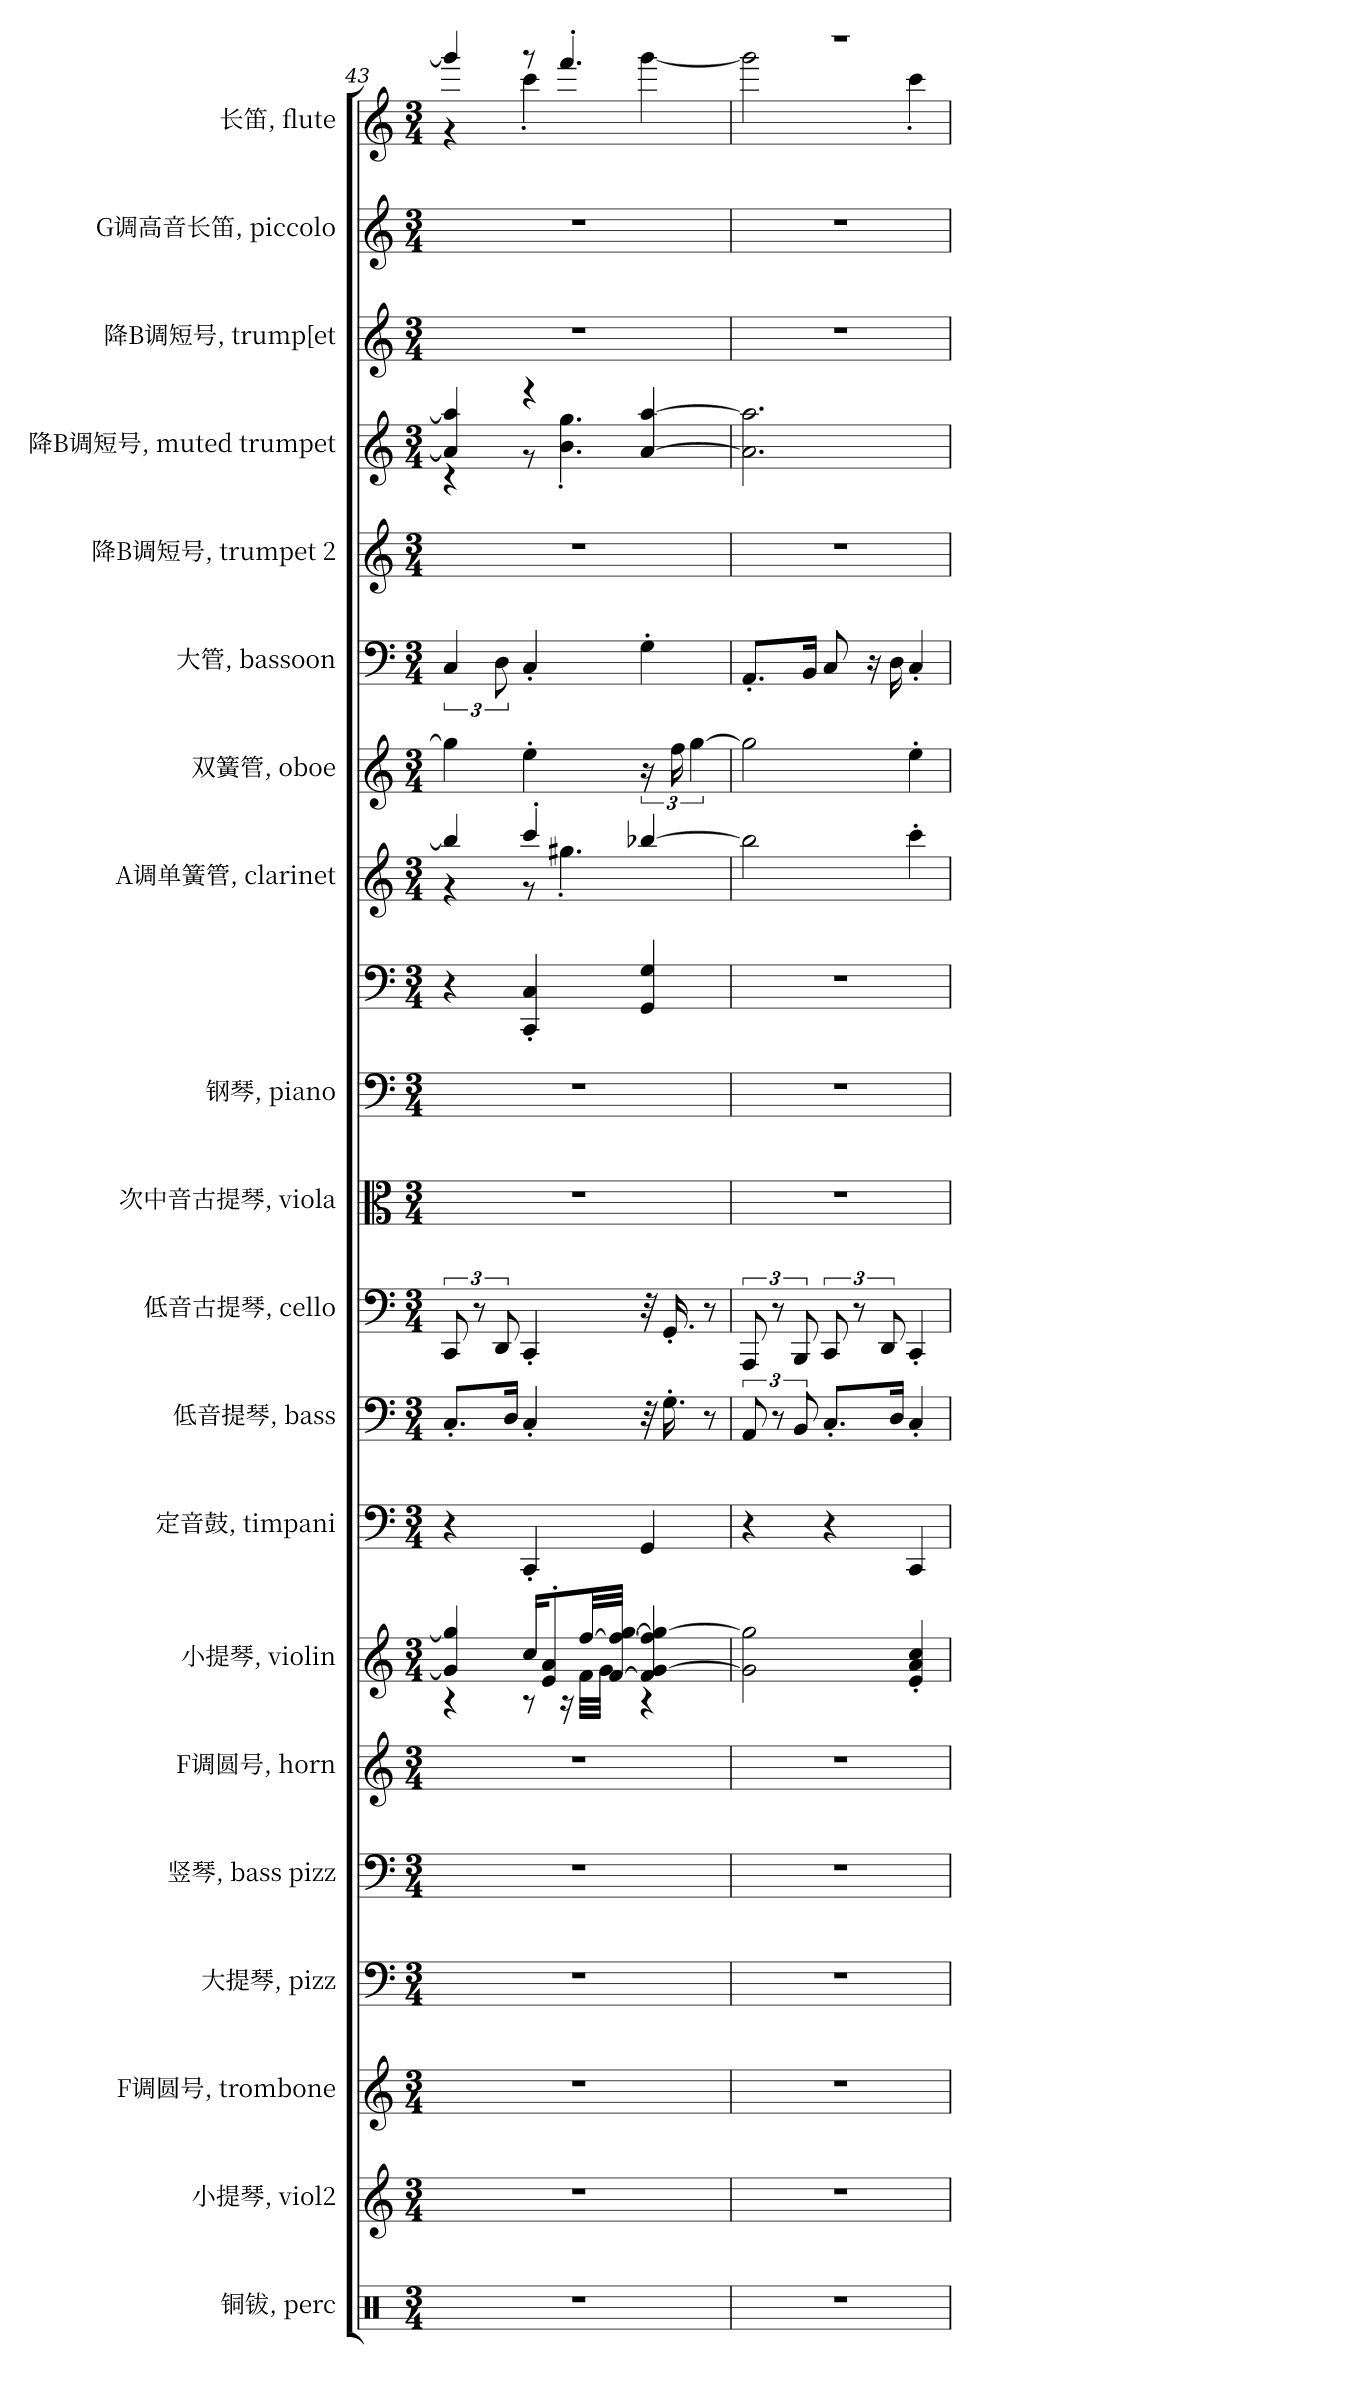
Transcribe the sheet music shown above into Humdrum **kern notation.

**kern	**kern	**kern	**kern	**kern	**kern	**kern	**kern	**kern	**kern	**kern	**kern	**kern	**kern	**kern	**kern	**kern	**kern	**kern	**kern	**kern
*part20	*part19	*part18	*part17	*part16	*part15	*part14	*part13	*part12	*part11	*part10	*part9	*part9	*part8	*part7	*part6	*part5	*part4	*part3	*part2	*part1
*staff21	*staff20	*staff19	*staff18	*staff17	*staff16	*staff15	*staff14	*staff13	*staff12	*staff11	*staff10	*staff9	*staff8	*staff7	*staff6	*staff5	*staff4	*staff3	*staff2	*staff1
*I"铜钹, perc	*I"小提琴, viol2	*I"F调圆号, trombone	*I"大提琴, pizz	*I"竖琴, bass pizz	*I"F调圆号, horn	*I"小提琴, violin	*I"定音鼓, timpani	*I"低音提琴, bass	*I"低音古提琴, cello	*I"次中音古提琴, viola	*I"钢琴, piano	*	*I"A调单簧管, clarinet	*I"双簧管, oboe	*I"大管, bassoon	*I"降B调短号, trumpet 2	*I"降B调短号, muted trumpet	*I"降B调短号, trump[et	*I"G调高音长笛, piccolo	*I"长笛, flute
*	*	*	*	*	*I'F Hn.	*I'Vln.	*I'Timp.	*	*	*	*I'Pno.	*	*I'A Cl.	*I'Ob.	*I'Bsn.	*	*	*	*	*I'Fl.
*clefX	*clefG2	*clefG2	*clefF4	*clefF4	*clefG2	*clefG2	*clefF4	*clefF4	*clefF4	*clefC3	*clefF4	*clefF4	*clefG2	*clefG2	*clefF4	*clefG2	*clefG2	*clefG2	*clefG2	*clefG2
*	*	*ITrd4c7	*	*	*ITrd4c7	*	*	*ITrd7c12	*	*	*	*	*ITrd2c3	*	*	*ITrd1c2	*ITrd1c2	*ITrd1c2	*ITrd-4c-7	*
*k[]	*k[]	*k[b-]	*k[]	*k[]	*k[b-]	*k[]	*k[]	*k[]	*k[]	*k[]	*k[]	*k[]	*k[f#c#g#]	*k[]	*k[]	*k[b-e-]	*k[b-e-]	*k[b-e-]	*k[f#]	*k[]
*M3/4	*M3/4	*M3/4	*M3/4	*M3/4	*M3/4	*M3/4	*M3/4	*M3/4	*M3/4	*M3/4	*M3/4	*M3/4	*M3/4	*M3/4	*M3/4	*M3/4	*M3/4	*M3/4	*M3/4	*M3/4
=43	=43	=43	=43	=43	=43	=43	=43	=43	=43	=43	=43	=43	=43	=43	=43	=43	=43	=43	=43	=43
*	*	*	*	*	*	*^	*	*	*	*	*	*	*^	*	*	*	*^	*	*	*^
2.r	2.r	2.r	2.r	2.r	2.r	4g/] 4gg/]	4r	4r	8.CC'/L	12CC/	2.r	2.r	4r	4gg/]	4r	4gg\]	6C/	2.r	4g/] 4gg/]	4r	2.r	2.r	4ggg/]	4r
.	.	.	.	.	.	.	.	.	.	12r	.	.	.	.	.	.	.	.	.	.	.	.	.	.
.	.	.	.	.	.	.	.	.	.	12DD/	.	.	.	.	.	.	12D\	.	.	.	.	.	.	.
.	.	.	.	.	.	.	.	.	16DD/Jk	.	.	.	.	.	.	.	.	.	.	.	.	.	.	.
.	.	.	.	.	.	16cc/KL	8r	4CC'/	4CC'/	4CC'/	.	.	4CC/' 4C/'	4aa'/	8r	4ee'\	4C'/	.	4r	8r	.	.	8r	4ccc'\
.	.	.	.	.	.	8e/' 8a/'	.	.	.	.	.	.	.	.	.	.	.	.	.	.	.	.	.	.
.	.	.	.	.	.	.	16r	.	.	.	.	.	.	.	4.ee#X'\	.	.	.	.	4.a\' 4.ff\'	.	.	4.fff'/	.
.	.	.	.	.	.	[32ff/LL	32f\LLL	.	.	.	.	.	.	.	.	.	.	.	.	.	.	.	.	.
.	.	.	.	.	.	[32f/ 32ff/_ [32gg/JJJ	32g\JJJ	.	.	.	.	.	.	.	.	.	.	.	.	.	.	.	.	.
.	.	.	.	.	.	4f/] [4g/ 4ff/] 4gg/_	4r	4GG/	32r	32r	.	.	4GG/ 4G/	[4ggn/	.	24r	4G'\	.	[4g/ [4gg/	.	.	.	.	[4ggg\
.	.	.	.	.	.	.	.	.	16.GG'\	16.GG'/	.	.	.	.	.	.	.	.	.	.	.	.	.	.
.	.	.	.	.	.	.	.	.	.	.	.	.	.	.	.	24ff\	.	.	.	.	.	.	.	.
.	.	.	.	.	.	.	.	.	.	.	.	.	.	.	.	[6gg\	.	.	.	.	.	.	.	.
.	.	.	.	.	.	.	.	.	8r	8r	.	.	.	.	.	.	.	.	.	.	.	.	.	.
*	*	*	*	*	*	*v	*v	*	*	*	*	*	*	*v	*v	*	*	*	*v	*v	*	*	*	*
!!LO:PB:g=z	!!
=44	=44	=44	=44	=44	=44	=44	=44	=44	=44	=44	=44	=44	=44	=44	=44	=44	=44	=44	=44	=44	=44
2.r	2.r	2.r	2.r	2.r	2.r	2g\] 2gg\]	4r	12AAA/	12AAA/	2.r	2.r	2.r	2gg\]	2gg\]	8.AA'/L	2.r	2.g\] 2.gg\]	2.r	2.r	2.r	2ggg\]
.	.	.	.	.	.	.	.	12r	12r	.	.	.	.	.	.	.	.	.	.	.	.
.	.	.	.	.	.	.	.	12BBB/	12BBB/	.	.	.	.	.	.	.	.	.	.	.	.
.	.	.	.	.	.	.	.	.	.	.	.	.	.	.	16BB/Jk	.	.	.	.	.	.
.	.	.	.	.	.	.	4r	8.CC'/L	12CC/	.	.	.	.	.	8C/	.	.	.	.	.	.
.	.	.	.	.	.	.	.	.	12r	.	.	.	.	.	.	.	.	.	.	.	.
.	.	.	.	.	.	.	.	.	.	.	.	.	.	.	16r	.	.	.	.	.	.
.	.	.	.	.	.	.	.	.	12DD/	.	.	.	.	.	.	.	.	.	.	.	.
.	.	.	.	.	.	.	.	16DD/Jk	.	.	.	.	.	.	16D\	.	.	.	.	.	.
.	.	.	.	.	.	4e/' 4a/' 4cc/'	4CC/	4CC'/	4CC'/	.	.	.	4aa'\	4ee'\	4C'/	.	.	.	.	.	4ccc'\
*	*	*	*	*	*	*	*	*	*	*	*	*	*	*	*	*	*	*	*	*v	*v
=	=	=	=	=	=	=	=	=	=	=	=	=	=	=	=	=	=	=	=	=
*-	*-	*-	*-	*-	*-	*-	*-	*-	*-	*-	*-	*-	*-	*-	*-	*-	*-	*-	*-	*-
